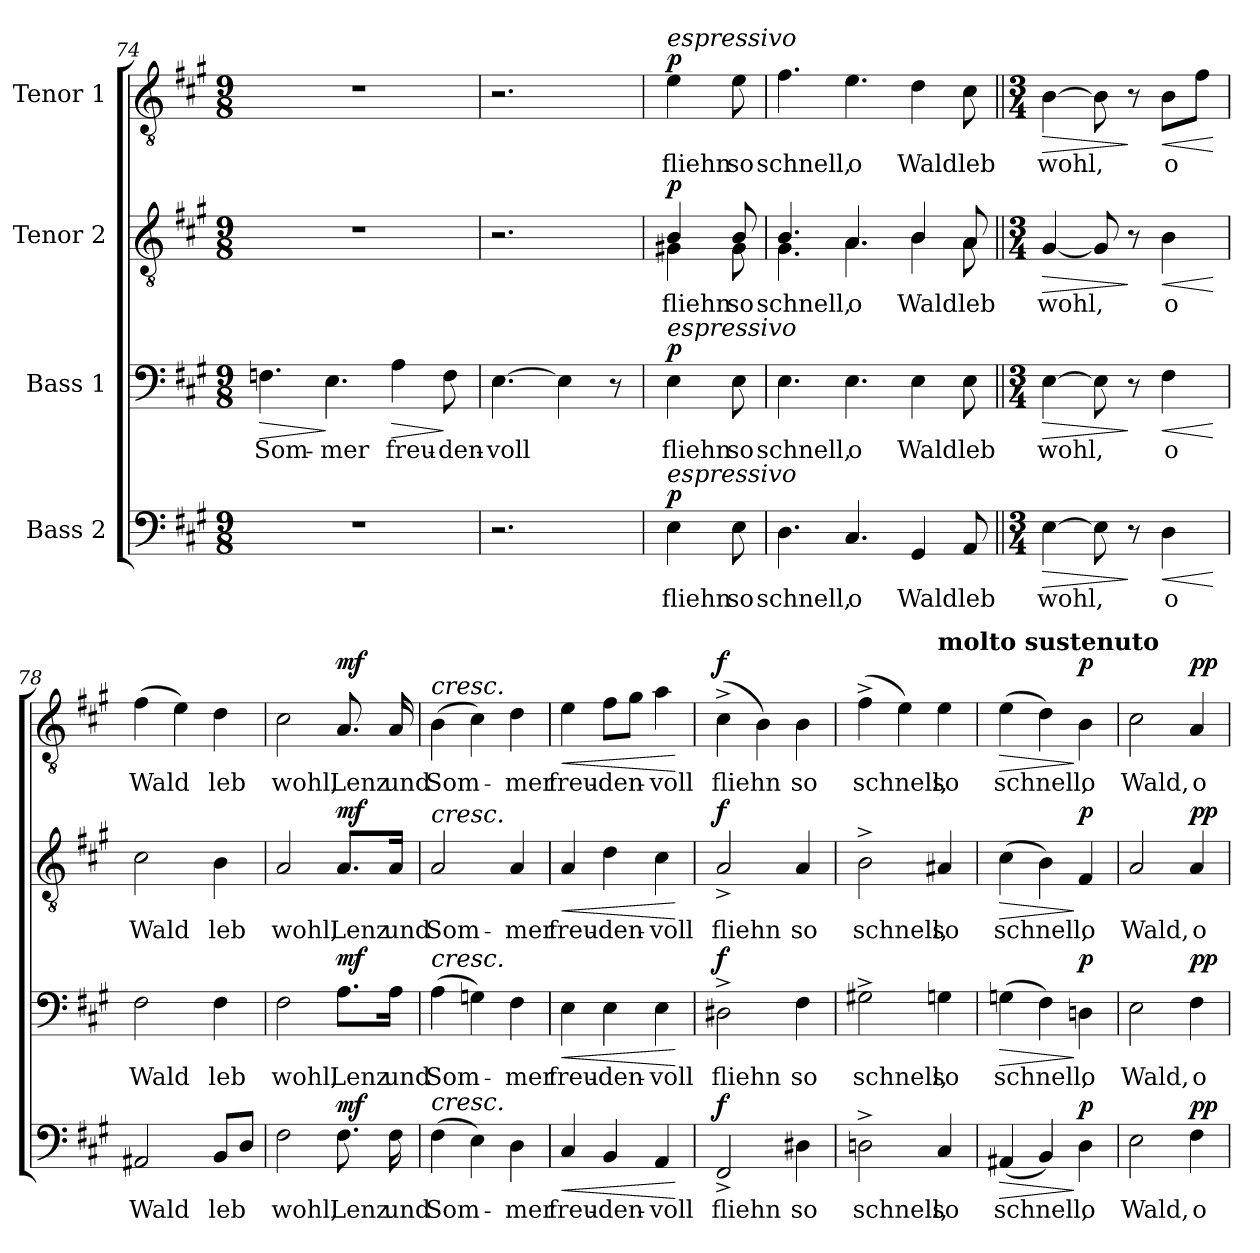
**kern	**text	**dynam	**kern	**text	**dynam	**kern	**text	**dynam	**kern	**text	**dynam
*part4	*part4	*part4	*part3	*part3	*part3	*part2	*part2	*part2	*part1	*part1	*part1
*staff4	*staff4	*staff4	*staff3	*staff3	*staff3	*staff2	*staff2	*staff2	*staff1	*staff1	*staff1
*I"Bass 2	*	*	*I"Bass 1	*	*	*I"Tenor 2	*	*	*I"Tenor 1	*	*
*clefF4	*	*	*clefF4	*	*	*clefGv2	*	*	*clefGv2	*	*
*k[f#c#g#]	*	*	*k[f#c#g#]	*	*	*k[f#c#g#]	*	*	*k[f#c#g#]	*	*
*M9/8	*	*	*M9/8	*	*	*M9/8	*	*	*M9/8	*	*
=74	=74	=74	=74	=74	=74	=74	=74	=74	=74	=74	=74
!	!	!	!	!LO:LY:b	!LO:HP:b	!	!	!	!	!	!
8%9r	.	.	4.Fn\	Som-	>	8%9r	.	.	8%9r	.	.
!	!	!	!	!LO:LY:b	!	!	!	!	!	!	!
.	.	.	4.E\	-mer	]	.	.	.	.	.	.
!	!	!	!	!LO:LY:b	!LO:HP:b	!	!	!	!	!	!
.	.	.	4A\	freu-	>	.	.	.	.	.	.
!	!	!	!	!LO:LY:b	!	!	!	!	!	!	!
.	.	.	8F\	-den-	]	.	.	.	.	.	.
=75	=75	=75	=75	=75	=75	=75	=75	=75	=75	=75	=75
!	!	!	!	!LO:LY:b	!	!	!	!	!	!	!
2.r	.	.	[4.E\	-voll	.	2.r	.	.	2.r	.	.
.	.	.	4E\]	.	.	.	.	.	.	.	.
.	.	.	8r	.	.	.	.	.	.	.	.
!!LO:PB:g=z
=75X6	=75X6	=75X6	=75X6	=75X6	=75X6	=75X6	=75X6	=75X6	=75X6	=75X6	=75X6
*	*	*	*	*	*	*	*	*	*MM78	*	*
!	!	!	!	!	!	!	!	!	!LO:TX:a:i:t=espressivo	!	!
!	!	!	!	!	!	!LO:TX:a:i:t=espressivo	!	!	!	!	!
!	!	!	!LO:TX:a:i:t=espressivo	!	!	!	!	!	!	!	!
!LO:TX:a:i:t=espressivo	!	!	!	!	!	!	!	!	!	!	!
!	!LO:LY:b	!LO:DY:a	!	!LO:LY:b	!LO:DY:a	!	!LO:LY:b	!LO:DY:a	!	!LO:LY:b	!LO:DY:a
*	*	*	*	*	*	*^	*	*	*	*	*
4E\	fliehn	p	4E\	fliehn	p	4B/	4G#X\	fliehn	p	4e\	fliehn	p
!	!LO:LY:b	!	!	!LO:LY:b	!	!	!	!LO:LY:b	!	!	!LO:LY:b	!
8E\	so	.	8E\	so	.	8B/	8G#\	so	.	8e\	so	.
=76	=76	=76	=76	=76	=76	=76	=76	=76	=76	=76	=76	=76
!	!LO:LY:b	!	!	!LO:LY:b	!	!	!	!LO:LY:b	!	!	!LO:LY:b	!
4.D\	schnell,	.	4.E\	schnell,	.	4.B/	4.G#\	schnell,	.	4.f#\	schnell,	.
!	!LO:LY:b	!	!	!LO:LY:b	!	!	!	!LO:LY:b	!	!	!LO:LY:b	!
4.C#/	o	.	4.E\	o	.	4.A/	4.A\	o	.	4.e\	o	.
!	!LO:LY:b	!	!	!LO:LY:b	!	!	!	!LO:LY:b	!	!	!LO:LY:b	!
4GG#/	Wald	.	4E\	Wald	.	4B/	4B\	Wald	.	4d\	Wald	.
!	!LO:LY:b	!	!	!LO:LY:b	!	!	!	!LO:LY:b	!	!	!LO:LY:b	!
8AA/	leb	.	8E\	leb	.	8A/	8A\	leb	.	8c#\	leb	.
*	*	*	*	*	*	*v	*v	*	*	*	*	*
=77||	=77||	=77||	=77||	=77||	=77||	=77||	=77||	=77||	=77||	=77||	=77||
*M3/4	*	*	*M3/4	*	*	*M3/4	*	*	*M3/4	*	*
*	*	*	*	*	*	*^	*	*	*	*	*
!	!LO:LY:b	!LO:HP:b	!	!LO:LY:b	!LO:HP:b	!	!	!LO:LY:b	!LO:HP:b	!	!LO:LY:b	!LO:HP:b
*	*	*	*	*	*	*v	*v	*	*	*	*	*
[4E\	wohl,	>	[4E\	wohl,	>	[4G#/	wohl,	>	[4B\	wohl,	>
8E\]	.	.	8E\]	.	.	8G#/]	.	.	8B\]	.	.
8r	.	]	8r	.	]	8r	.	]	8r	.	]
*	*	*	*	*	*	*	*	*	*MM63	*	*
!	!LO:LY:b	!LO:HP:b	!	!LO:LY:b	!LO:HP:b	!	!LO:LY:b	!LO:HP:b	!	!LO:LY:b	!LO:HP:b
4D\	o	<	4F#\	o	<	4B\	o	<	8B\L	o	<
.	.	.	.	.	.	.	.	.	8f#\J	.	.
.	.	[	.	.	[	.	.	[	.	.	[
=78	=78	=78	=78	=78	=78	=78	=78	=78	=78	=78	=78
!	!LO:LY:b	!	!	!LO:LY:b	!	!	!LO:LY:b	!	!	!LO:LY:b	!
2AA#X/	Wald	.	2F#\	Wald	.	2c#\	Wald	.	(4f#\	Wald	.
.	.	.	.	.	.	.	.	.	4e\)	.	.
!	!LO:LY:b	!	!	!LO:LY:b	!	!	!LO:LY:b	!	!	!LO:LY:b	!
8BB/L	leb	.	4F#\	leb	.	4B\	leb	.	4d\	leb	.
8D/J	.	.	.	.	.	.	.	.	.	.	.
=79	=79	=79	=79	=79	=79	=79	=79	=79	=79	=79	=79
!	!LO:LY:b	!	!	!LO:LY:b	!	!	!LO:LY:b	!	!	!LO:LY:b	!
2F#\	wohl,	.	2F#\	wohl,	.	2A/	wohl,	.	2c#\	wohl,	.
*	*	*	*	*	*	*	*	*	*MM76	*	*
!	!LO:LY:b	!LO:DY:a	!	!LO:LY:b	!LO:DY:a	!	!LO:LY:b	!LO:DY:a	!	!LO:LY:b	!LO:DY:a
8.F#\	Lenz	mf	8.A\L	Lenz	mf	8.A/L	Lenz	mf	8.A/	Lenz	mf
!	!LO:LY:b	!	!	!LO:LY:b	!	!	!LO:LY:b	!	!	!LO:LY:b	!
16F#\	und	.	16A\Jk	und	.	16A/Jk	und	.	16A/	und	.
!!LO:LB:g=z
=80	=80	=80	=80	=80	=80	=80	=80	=80	=80	=80	=80
!	!	!	!	!	!	!	!	!	!LO:TX:a:i:t=cresc.	!	!
!	!	!	!	!	!	!LO:TX:a:i:t=cresc.	!	!	!	!	!
!	!	!	!LO:TX:a:i:t=cresc.	!	!	!	!	!	!	!	!
!LO:TX:a:i:t=cresc.	!	!	!	!	!	!	!	!	!	!	!
!	!LO:LY:b	!	!	!LO:LY:b	!	!	!LO:LY:b	!	!	!LO:LY:b	!
(4F#\	Som-	.	(4A\	Som-	.	2A/	Som-	.	(4B\	Som-	.
4E\)	.	.	4Gn\)	.	.	.	.	.	4c#\)	.	.
!	!LO:LY:b	!	!	!LO:LY:b	!	!	!LO:LY:b	!	!	!LO:LY:b	!
4D\	-mer	.	4F#\	-mer	.	4A/	-mer	.	4d\	-mer	.
=81	=81	=81	=81	=81	=81	=81	=81	=81	=81	=81	=81
!	!LO:LY:b	!LO:HP:b	!	!LO:LY:b	!LO:HP:b	!	!LO:LY:b	!LO:HP:b	!	!LO:LY:b	!LO:HP:b
4C#/	freu-	<	4E\	freu-	<	4A/	freu-	<	4e\	freu-	<
!	!LO:LY:b	!	!	!LO:LY:b	!	!	!LO:LY:b	!	!	!LO:LY:b	!
4BB/	-den-	.	4E\	-den-	.	4d\	-den-	.	8f#\L	-den-	.
.	.	.	.	.	.	.	.	.	8g#\J	.	.
!	!LO:LY:b	!	!	!LO:LY:b	!	!	!LO:LY:b	!	!	!LO:LY:b	!
4AA/	-voll	.	4E\	-voll	.	4c#\	-voll	.	4a\	-voll	.
.	.	[	.	.	[	.	.	[	.	.	[
=82	=82	=82	=82	=82	=82	=82	=82	=82	=82	=82	=82
*	*	*	*	*	*	*	*	*	*MM63	*	*
!	!LO:LY:b	!LO:DY:a	!	!LO:LY:b	!LO:DY:a	!	!LO:LY:b	!LO:DY:a	!	!LO:LY:b	!LO:DY:a
2FF#^/	fliehn	f	2D#X^\	fliehn	f	2A^/	fliehn	f	(4c#^\	-fliehn	f
.	.	.	.	.	.	.	.	.	4B\)	.	.
!	!LO:LY:b	!	!	!LO:LY:b	!	!	!LO:LY:b	!	!	!LO:LY:b	!
4D#X\	so	.	4F#\	so	.	4A/	so	.	4B\	so	.
=83	=83	=83	=83	=83	=83	=83	=83	=83	=83	=83	=83
!	!LO:LY:b	!	!	!LO:LY:b	!	!	!LO:LY:b	!	!	!LO:LY:b	!
2Dn^\	schnell,	.	2G#X^\	schnell,	.	2B^\	schnell,	.	(4f#^\	schnell,	.
.	.	.	.	.	.	.	.	.	4e\)	.	.
!	!	!	!	!	!	!	!	!	!LO:TX:a:B:t=molto sustenuto	!	!
!	!LO:LY:b	!	!	!LO:LY:b	!	!	!LO:LY:b	!	!	!LO:LY:b	!
4C#/	so	.	4Gn\	so	.	4A#X/	so	.	4e\	so	.
=84	=84	=84	=84	=84	=84	=84	=84	=84	=84	=84	=84
!	!LO:LY:b	!LO:HP:b	!	!LO:LY:b	!LO:HP:b	!	!LO:LY:b	!LO:HP:b	!	!LO:LY:b	!LO:HP:b
(4AA#X/	schnell,	>	(4Gn\	schnell,	>	(4c#\	schnell,	>	(4e\	schnell,	>
4BB/)	.	.	4F#\)	.	.	4B\)	.	.	4d\)	.	.
!	!LO:LY:b	!LO:DY:n=1:a	!	!LO:LY:b	!LO:DY:n=1:a	!	!LO:LY:b	!LO:DY:n=1:a	!	!LO:LY:b	!LO:DY:n=1:a
4D\	o	] p	4Dn\	o	] p	4F#/	o	] p	4B\	o	] p
!!LO:LB:g=z
=85	=85	=85	=85	=85	=85	=85	=85	=85	=85	=85	=85
!	!LO:LY:b	!	!	!LO:LY:b	!	!	!LO:LY:b	!	!	!LO:LY:b	!
2E\	Wald,	.	2E\	Wald,	.	2A/	Wald,	.	2c#\	Wald,	.
!	!LO:LY:b	!LO:DY:a	!	!LO:LY:b	!LO:DY:a	!	!LO:LY:b	!LO:DY:a	!	!LO:LY:b	!LO:DY:a
4F#\	o	pp	4F#\	o	pp	4A/	o	pp	4A/	o	pp
=	=	=	=	=	=	=	=	=	=	=	=
*-	*-	*-	*-	*-	*-	*-	*-	*-	*-	*-	*-
